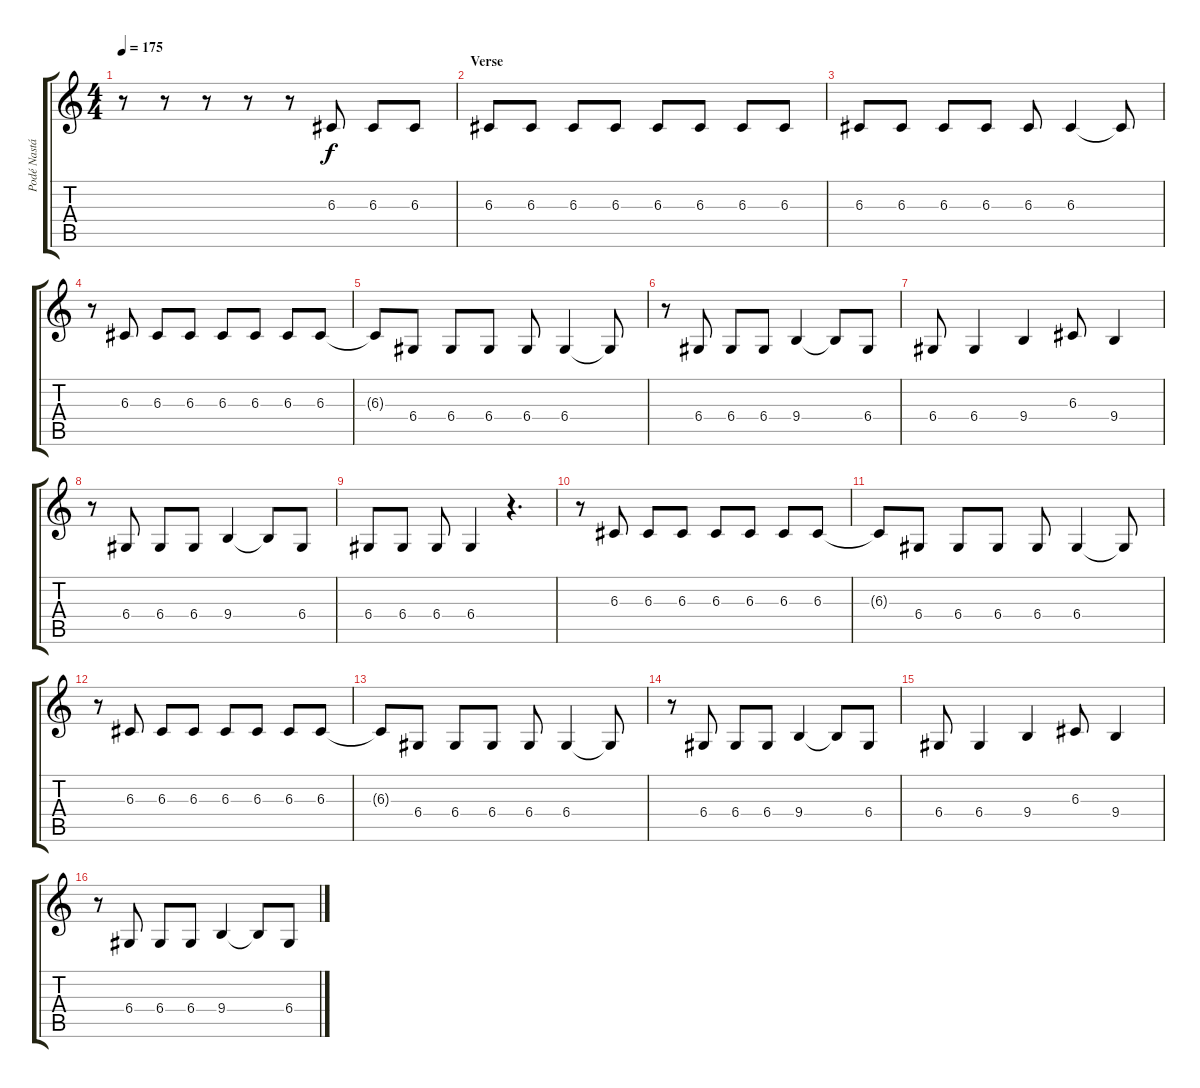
\track ("Podé Nastácia" "Podé Nastá") {instrument lead5charang}
\staff {score tabs}
\tuning (E4 B3 G3 D3 A2 E2) {hide}
\ts (4 4)
\tempo 175
\clef g2
\ks c
r.8{dy f} r.8 r.8 r.8 r.8 6.3.8 6.3.8 6.3.8 |
\section ("" "Verse")
6.3.8 6.3.8 6.3.8 6.3.8 6.3.8 6.3.8 6.3.8 6.3.8 |
6.3.8 6.3.8 6.3.8 6.3.8 6.3.8 6.3.4 6.3{t}.8 |
r.8 6.3.8 6.3.8 6.3.8 6.3.8 6.3.8 6.3.8 6.3.8 |
6.3{t}.8 6.4.8 6.4.8 6.4.8 6.4.8 6.4.4 6.4{t}.8 |
r.8 6.4.8 6.4.8 6.4.8 9.4.4 9.4{t}.8 6.4.8 |
6.4.8 6.4.4 9.4.4 6.3.8 9.4.4 |
r.8 6.4.8 6.4.8 6.4.8 9.4.4 9.4{t}.8 6.4.8 |
6.4.8 6.4.8 6.4.8 6.4.4 r.4{d} |
r.8 6.3.8 6.3.8 6.3.8 6.3.8 6.3.8 6.3.8 6.3.8 |
6.3{t}.8 6.4.8 6.4.8 6.4.8 6.4.8 6.4.4 6.4{t}.8 |
r.8 6.3.8 6.3.8 6.3.8 6.3.8 6.3.8 6.3.8 6.3.8 |
6.3{t}.8 6.4.8 6.4.8 6.4.8 6.4.8 6.4.4 6.4{t}.8 |
r.8 6.4.8 6.4.8 6.4.8 9.4.4 9.4{t}.8 6.4.8 |
6.4.8 6.4.4 9.4.4 6.3.8 9.4.4 |
r.8 6.4.8 6.4.8 6.4.8 9.4.4 9.4{t}.8 6.4.8
